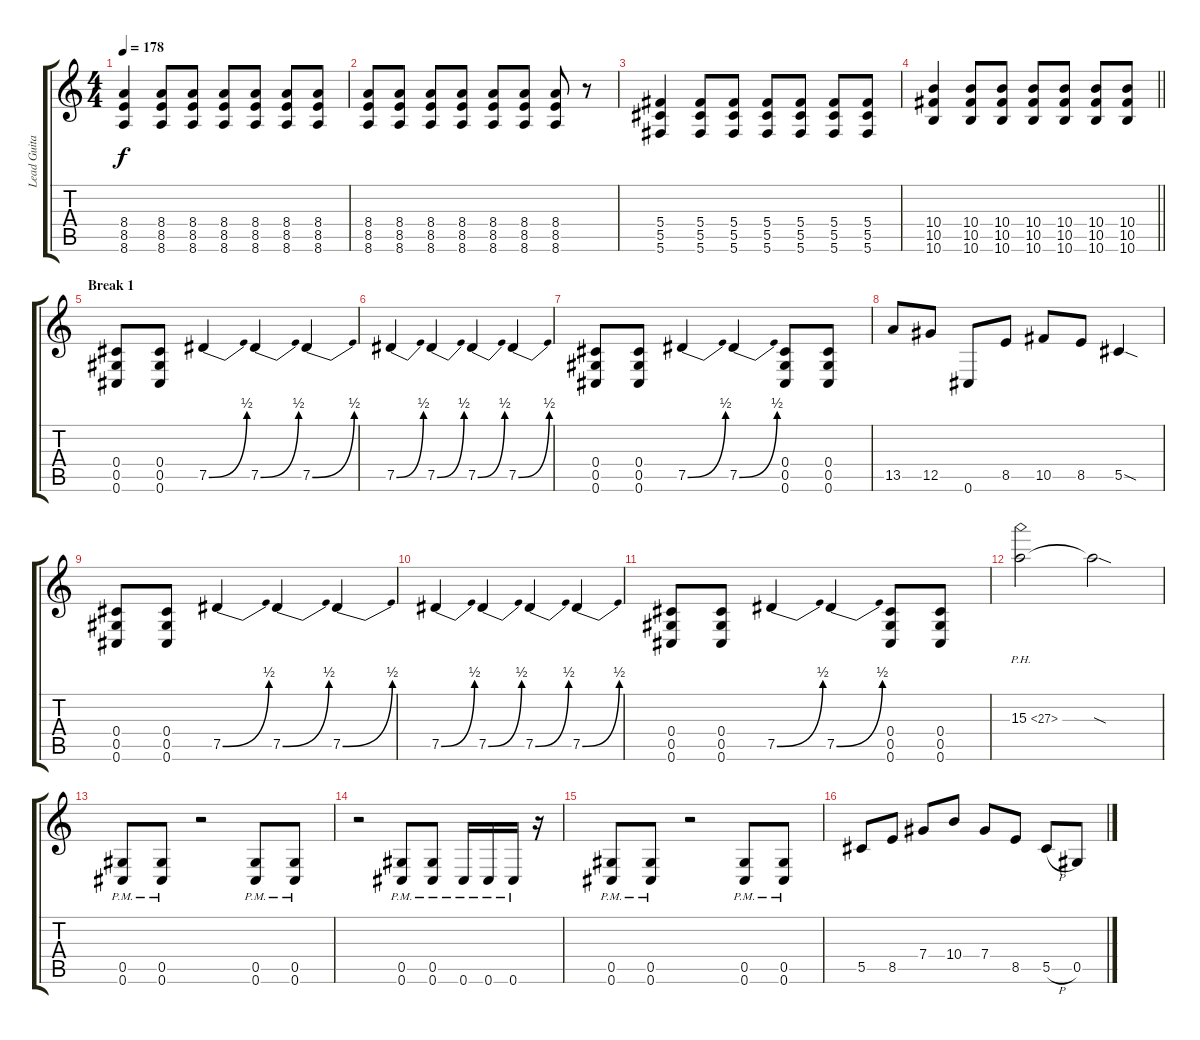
\track ("Lead Guitar" "Lead Guita") {instrument overdrivenguitar}
\staff {score tabs}
\tuning (Eb4 Bb3 Gb3 Db3 Ab2 Db2) {hide}
\ts (4 4)
\tempo 178
\clef g2
\ks c
(8.4 8.5 8.6).4{dy f} (8.4 8.5 8.6).8 (8.4 8.5 8.6).8 (8.4 8.5 8.6).8 (8.4 8.5 8.6).8 (8.4 8.5 8.6).8 (8.4 8.5 8.6).8 |
(8.4 8.5 8.6).8 (8.4 8.5 8.6).8 (8.4 8.5 8.6).8 (8.4 8.5 8.6).8 (8.4 8.5 8.6).8 (8.4 8.5 8.6).8 (8.4 8.5 8.6).8 r.8 |
(5.4 5.5 5.6).4 (5.4 5.5 5.6).8 (5.4 5.5 5.6).8 (5.4 5.5 5.6).8 (5.4 5.5 5.6).8 (5.4 5.5 5.6).8 (5.4 5.5 5.6).8 |
\barLineRight lightlight
(10.4 10.5 10.6).4 (10.4 10.5 10.6).8 (10.4 10.5 10.6).8 (10.4 10.5 10.6).8 (10.4 10.5 10.6).8 (10.4 10.5 10.6).8 (10.4 10.5 10.6).8 |
\section ("" "Break 1")
(0.4 0.5 0.6).8 (0.4 0.5 0.6).8 7.5{be (bend 0 0 60 2)}.4 7.5{be (bend 0 0 60 2)}.4 7.5{be (bend 0 0 60 2)}.4 |
7.5{be (bend 0 0 60 2)}.4 7.5{be (bend 0 0 60 2)}.4 7.5{be (bend 0 0 60 2)}.4 7.5{be (bend 0 0 60 2)}.4 |
(0.4 0.5 0.6).8 (0.4 0.5 0.6).8 7.5{be (bend 0 0 60 2)}.4 7.5{be (bend 0 0 60 2)}.4 (0.4 0.5 0.6).8 (0.4 0.5 0.6).8 |
13.5.8 12.5.8 0.6.8 8.5.8 10.5.8 8.5.8 5.5{sod}.4 |
(0.4 0.5 0.6).8 (0.4 0.5 0.6).8 7.5{be (bend 0 0 60 2)}.4 7.5{be (bend 0 0 60 2)}.4 7.5{be (bend 0 0 60 2)}.4 |
7.5{be (bend 0 0 60 2)}.4 7.5{be (bend 0 0 60 2)}.4 7.5{be (bend 0 0 60 2)}.4 7.5{be (bend 0 0 60 2)}.4 |
(0.4 0.5 0.6).8 (0.4 0.5 0.6).8 7.5{be (bend 0 0 60 2)}.4 7.5{be (bend 0 0 60 2)}.4 (0.4 0.5 0.6).8 (0.4 0.5 0.6).8 |
15.3{ph 12}.2 15.3{sod t}.2 |
(0.5{pm} 0.6).8 (0.5{pm} 0.6).8 r.2 (0.5{pm} 0.6).8 (0.5{pm} 0.6).8 |
r.2 (0.5{pm} 0.6{pm}).8 (0.5{pm} 0.6{pm}).8 0.6{pm}.16 0.6{pm}.16 0.6{pm}.16 r.16 |
(0.5{pm} 0.6).8 (0.5{pm} 0.6).8 r.2 (0.5{pm} 0.6).8 (0.5{pm} 0.6).8 |
5.5.8 8.5.8 7.4.8 10.4.8 7.4.8 8.5.8 5.5{h}.8 0.5.8
